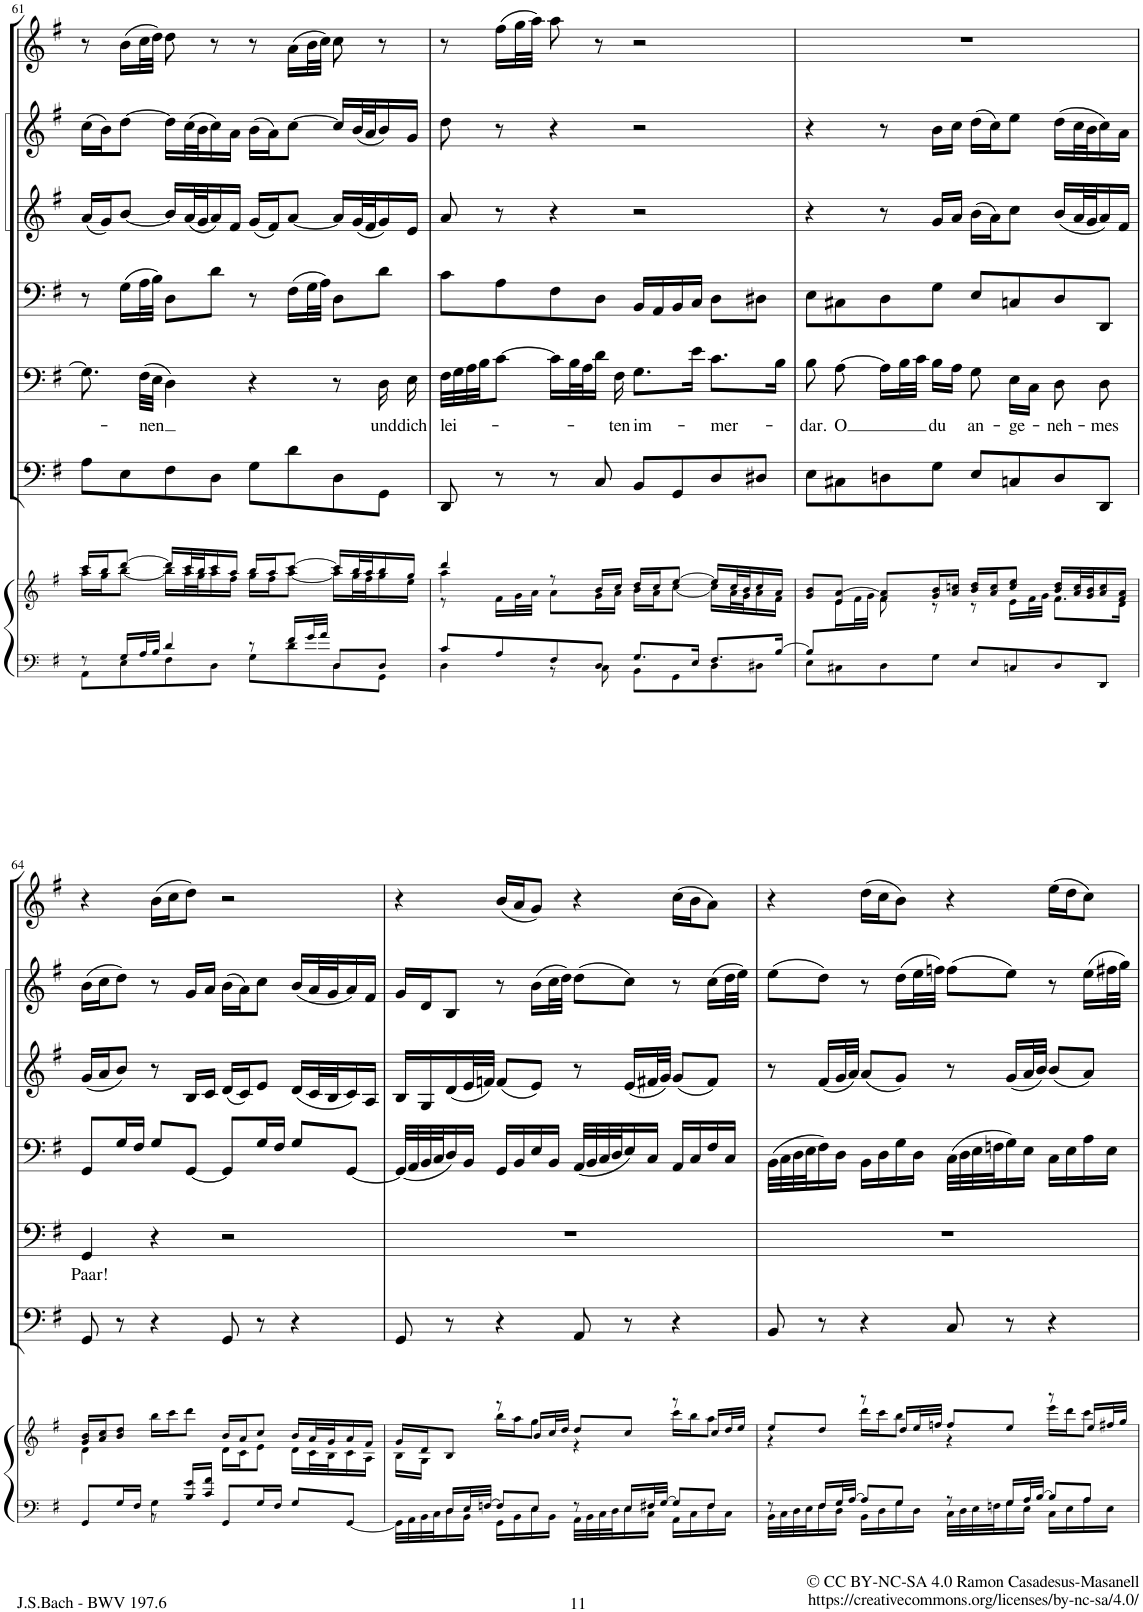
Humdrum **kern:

**kern	**kern	**kern	**kern	**text	**kern	**kern	**kern	**kern
*part7	*part7	*part6	*part5	*part5	*part4	*part3	*part2	*part1
*staff8	*staff7	*staff6	*staff5	*staff5	*staff4	*staff3	*staff2	*staff1
*I"Piano reduction	*	*I"Continuo	*I"Basso	*	*I"Fagotto obligato	*I"Violino II	*I"Violino I	*I"Oboe I
*I'Pno	*	*	*	*	*	*I'Vln	*I'Vln	*I'Ob
!!LO:PB:g=z
*clefF4	*clefG2	*clefF4	*clefF4	*	*clefF4	*clefG2	*clefG2	*clefG2
*k[f#]	*k[f#]	*k[f#]	*k[f#]	*	*k[f#]	*k[f#]	*k[f#]	*k[f#]
*M4/4	*M4/4	*M4/4	*M4/4	*	*M4/4	*M4/4	*M4/4	*M4/4
*met(c)	*met(c)	*met(c)	*met(c)	*	*met(c)	*met(c)	*met(c)	*met(c)
=61	=61	=61	=61	=61	=61	=61	=61	=61
*^	*^	*	*	*	*	*	*	*
8r	8AA\L	16ccc/LL	16aa\LL	8A\L	8.G\]	.	8r	(16a/LL	(16cc\LL	8r
.	.	16bb/J	16gg\J	.	.	.	.	16g/J)	16b\J)	.
16G/LL	8E\	[8ddd/J	[8bb\J	8E\	.	.	(16G\LL	[8b/J	[8dd\J	(16b\LL
!	!	!	!	!	!	!LO:LY:b	!	!	!	!
32A/L	.	.	.	.	(32F#\LLL	-nen	32A\L	.	.	32cc\L
32B/JJJ	.	.	.	.	32E\JJJ	.	32B\JJJ)	.	.	32dd\JJJ)
4d/	8F#\	16ddd/LL]	16bb\LL]	8F#\	4D\)	.	8D\L	16b/LL]	16dd\LL]	8dd\
.	.	32ccc/L	32aa\L	.	.	.	.	(32a/L	(32cc\L	.
.	.	32bb/J	32gg\J	.	.	.	.	32g/J	32b\J	.
.	8D\J	16ccc/	16aa\	8D\J	.	.	8d\J	16a/)	16cc\)	8r
.	.	16aa/JJ	16ff#\JJ	.	.	.	.	16f#/JJ	16a\JJ	.
8r	8G\L	16bb/LL	16gg\LL	8G\L	4r	.	8r	(16g/LL	(16b\LL	8r
.	.	16aa/J	16ff#\J	.	.	.	.	16f#/J)	16a\J)	.
16f#/LL	8d\	[8ccc/J	[8aa\J	8d\	.	.	(16F#\LL	[8a/J	[8cc\J	(16a\LL
32g/L	.	.	.	.	.	.	32G\L	.	.	32b\L
32a/JJJ	.	.	.	.	.	.	32A\JJJ)	.	.	32cc\JJJ)
8D/L	8D\	16ccc/LL]	16aa\LL]	8D\	8r	.	8D\L	16a/LL]	16cc/LL]	8cc\
.	.	32bb/L	32gg\L	.	.	.	.	(32g/L	(32b/L	.
.	.	32aa/J	32ff#\J	.	.	.	.	32f#/J	32a/J	.
!	!	!	!	!	!	!LO:LY:b	!	!	!	!
8D/J	8GG\J	16bb/	16gg\	8GG\J	16D\	und	8d\J	16g/)	16b/)	8r
!	!	!	!	!	!	!LO:LY:b	!	!	!	!
.	.	16gg/JJ	16ee\JJ	.	16E\	dich	.	16e/JJ	16g/JJ	.
=62	=62	=62	=62	=62	=62	=62	=62	=62	=62	=62
*	*	*	*^	*	*	*	*	*	*	*
!	!	!	!	!	!	!	!LO:LY:b	!	!	!	!
8c/L	4D\	4ddd/	4aa\	8r	8DD/	32F#\LLL	lei-	8c\L	8a/	8dd\	8r
.	.	.	.	.	.	32G\	.	.	.	.	.
.	.	.	.	.	.	32A\	.	.	.	.	.
.	.	.	.	.	.	32B\JJ	.	.	.	.	.
8A/	.	.	.	16f#\LL	8r	[8c\J	.	8A\	8r	8r	(16ff#\LL
.	.	.	.	32g\L	.	.	.	.	.	.	32gg\L
.	.	.	.	32a\JJJ	.	.	.	.	.	.	32aa\JJJ)
8F#/	8r	8r	8a\L	4ryy	8r	16c\LL]	.	8F#\	4r	4r	8aa\
.	.	.	.	.	.	32B\L	.	.	.	.	.
.	.	.	.	.	.	32A\J	.	.	.	.	.
8D/J	8C\	16b/LL	16g\L	.	8C/	16d\JJ	.	8D\J	.	.	8r
!	!	!	!	!	!	!	!LO:LY:b	!	!	!	!
.	.	16cc/JJ	16a\JJ	.	.	16F#\	-ten	.	.	.	.
!	!	!	!	!	!	!	!LO:LY:b	!	!	!	!
8.G/L	8BB\L	16dd/LL	16b\LL	2ryy	8BB/L	8.G\L	im-	16BB/LL	2r	2r	2r
.	.	16cc/J	16a\J	.	.	.	.	16AA/	.	.	.
.	8GG\	[8ee/J	[8cc\J	.	8GG/	.	.	16BB/	.	.	.
16E/Jk	.	.	.	.	.	16e\Jk	.	16C/JJ	.	.	.
!	!	!	!	!	!	!	!LO:LY:b	!	!	!	!
8.F#/L	8D\	16ee/LL]	16cc\LL]	.	8D/	8.c\L	-mer-	8D\L	.	.	.
.	.	32cc/L	32a\L	.	.	.	.	.	.	.	.
.	.	32b/J	32g\J	.	.	.	.	.	.	.	.
.	8D#X\J	16cc/	16a\	.	8D#X/J	.	.	8D#X\J	.	.	.
[16B/Jk	.	16a/JJ	16f#\JJ	.	.	16B\Jk	.	.	.	.	.
*	*	*	*v	*v	*	*	*	*	*	*	*
=63	=63	=63	=63	=63	=63	=63	=63	=63	=63	=63
!	!	!	!	!	!	!LO:LY:b	!	!	!	!
8B/L]	8E\L	8g/ 8b/L	8ryy	8E\L	8B\	-dar.	8E\L	4r	4r	1r
!	!	!	!	!	!	!LO:LY:b	!	!	!	!
2..ryy	8C#X\	8e/ [8a/J	16e\L	8C#X\	[8A\	O	8C#X\	.	.	.
.	.	.	32f#\L	.	.	.	.	.	.	.
.	.	.	32g\JJJ	.	.	.	.	.	.	.
.	8D\	8f#/ 8a/]L	8f#\	8Dn\	16A\LL]	.	8D\	8r	8r	.
.	.	.	.	.	32B\L	.	.	.	.	.
.	.	.	.	.	32c\JJJ	.	.	.	.	.
!	!	!	!	!	!	!LO:LY:b	!	!	!	!
.	8G\J	16g/ 16b/L	8r	8G\J	16B\LL	du	8G\J	16g/LL	16b\LL	.
.	.	16a/ 16ccn/JJ	.	.	16A\JJ	.	.	16a/JJ	16cc\JJ	.
!	!	!	!	!	!	!LO:LY:b	!	!	!	!
.	8E/L	16b/ 16dd/LL	8r	8E/L	8G\	an-	8E/L	(16b\LL	(16dd\LL	.
.	.	16a/ 16cc/J	.	.	.	.	.	16a\J)	16cc\J)	.
!	!	!	!	!	!	!LO:LY:b	!	!	!	!
.	8Cn/	8cc/ 8ee/J	16e\LL	8Cn/	16E\LL	-ge-	8Cn/	8cc\J	8ee\J	.
.	.	.	32f#\L	.	16C\JJ	.	.	.	.	.
.	.	.	32g\JJJ	.	.	.	.	.	.	.
!	!	!	!	!	!	!LO:LY:b	!	!	!	!
.	8D/	16b/ 16dd/LL	8.f#\L	8D/	8D\	-neh-	8D/	(16b/LL	(16dd\LL	.
.	.	32a/ 32cc/L	.	.	.	.	.	32a/L	32cc\L	.
.	.	32g/ 32b/J	.	.	.	.	.	32g/J	32b\J	.
!	!	!	!	!	!	!LO:LY:b	!	!	!	!
.	8DD/J	16a/ 16cc/	.	8DD/J	8D\	-mes	8DD/J	16a/)	16cc\)	.
.	.	16f#/ 16a/JJ	16d\Jk	.	.	.	.	16f#/JJ	16a\JJ	.
!!LO:LB:g=z
=64	=64	=64	=64	=64	=64	=64	=64	=64	=64	=64
!	!	!	!	!	!	!LO:LY:b	!	!	!	!
4.ryy	8GG/L	16g/ 16b/LL	4d\	8GG/	4GG/	Paar!	8GG/L	(16g/LL	(16b\LL	4r
.	.	16a/ 16cc/J	.	.	.	.	.	16a/J	16cc\J	.
.	16G/L	8b/ 8dd/J	.	8r	.	.	16G/L	8b/J)	8dd\J)	.
.	16F#/JJ	.	.	.	.	.	16F#/JJ	.	.	.
.	4G\	16bb\LL	8r	4r	4r	.	8G/L	8r	8r	(16b\LL
.	.	16ccc\J	.	.	.	.	.	.	.	16cc\J
16B/ 16g/LL	.	8ddd\J	8ryy	.	.	.	[8GG/J	16B/LL	16g/LL	8dd\J)
16c/ 16a/JJ	.	.	.	.	.	.	.	16c/JJ	16a/JJ	.
2ryy	8GG/L	16b/LL	16d\LL	8GG/	2r	.	8GG/L]	(16d/LL	(16b\LL	2r
.	.	16a/J	16c\J	.	.	.	.	16c/J)	16a\J)	.
.	16G/L	8cc/J	8e\J	8r	.	.	16G/L	8e/J	8cc\J	.
.	16F#/JJ	.	.	.	.	.	16F#/JJ	.	.	.
.	8G/L	16b/LL	16d\LL	4r	.	.	8G/L	(16d/LL	(16b/LL	.
.	.	32a/L	32c\L	.	.	.	.	32c/L	32a/L	.
.	.	32g/J	32B\J	.	.	.	.	32B/J	32g/J	.
.	[<8GG/J	16a/	16c\	.	.	.	[8GG/J	16c/)	16a/)	.
.	.	16f#/JJ	16A\JJ	.	.	.	.	16A/JJ	16f#/JJ	.
=65	=65	=65	=65	=65	=65	=65	=65	=65	=65	=65
8ryy	32GG\LLL]	16g/LL	16B\LL	8GG/	1r	.	(32GG/LLL]	16B/LL	16g/LL	4r
.	32AA\	.	.	.	.	.	32AA/	.	.	.
.	32BB\	16d/J	16G\JJ	.	.	.	32BB/	16G/	16d/J	.
.	32C\J	.	.	.	.	.	32C/J	.	.	.
16D/LL	16D\	8B/J	8ryy	8r	.	.	16D/)	(16d/	8B/J	.
32E/L	16BB\JJ	.	.	.	.	.	16BB/JJ	32e/L	.	.
[32Fn/JJJ	.	.	.	.	.	.	.	32fn/JJJ)	.	.
8F/L]	16GG\LL	8r	16bb\LL	4r	.	.	16GG/LL	(8f/L	8r	(16b/LL
.	16BB\	.	16aa\J	.	.	.	16BB/	.	.	16a/J
8E/J	16E\	16b/LL	8gg\J	.	.	.	16E/	8e/J)	(16b\LL	8g/J)
.	16BB\JJ	32cc/L	.	.	.	.	16BB/JJ	.	32cc\L	.
.	.	32dd/JJJ	.	.	.	.	.	.	32dd\JJJ)	.
8r	32AA\LLL	8dd/L	4r	8AA/	.	.	(32AA/LLL	8r	(8dd\L	4r
.	32BB\	.	.	.	.	.	32BB/	.	.	.
.	32C\	.	.	.	.	.	32C/	.	.	.
.	32D\J	.	.	.	.	.	32D/J	.	.	.
16E/LL	16E\	8cc/J	.	8r	.	.	16E/)	(16e/LL	8cc\J)	.
32F#X/L	16C\JJ	.	.	.	.	.	16C/JJ	32f#X/L	.	.
[32G/JJJ	.	.	.	.	.	.	.	32g/JJJ)	.	.
8G/L]	16AA\LL	8r	16ccc\LL	4r	.	.	16AA/LL	(8g/L	8r	(16cc\LL
.	16C\	.	16bb\J	.	.	.	16C/	.	.	16b\J
8F#/J	16F#\	16cc/LL	8aa\J	.	.	.	16F#/	8f#/J)	(16cc\LL	8a\J)
.	16C\JJ	32dd/L	.	.	.	.	16C/JJ	.	32dd\L	.
.	.	32ee/JJJ	.	.	.	.	.	.	32ee\JJJ)	.
=66	=66	=66	=66	=66	=66	=66	=66	=66	=66	=66
8r	32BB\LLL	8ee/L	4r	8BB/	1r	.	(32BB\LLL	8r	(8ee\L	4r
.	32C\	.	.	.	.	.	32C\	.	.	.
.	32D\	.	.	.	.	.	32D\	.	.	.
.	32E\J	.	.	.	.	.	32E\J	.	.	.
16F#/LL	16F#\	8dd/J	.	8r	.	.	16F#\)	(16f#/LL	8dd\J)	.
32G/L	16D\JJ	.	.	.	.	.	16D\JJ	32g/L	.	.
[32A/JJJ	.	.	.	.	.	.	.	32a/JJJ)	.	.
8A/L]	16BB\LL	8r	16ddd\LL	4r	.	.	16BB\LL	(8a/L	8r	(16dd\LL
.	16D\	.	16ccc\J	.	.	.	16D\	.	.	16cc\J
8G/J	16G\	16dd/LL	8bb\J	.	.	.	16G\	8g/J)	(16dd\LL	8b\J)
.	16D\JJ	32ee/L	.	.	.	.	16D\JJ	.	32ee\L	.
.	.	32ffn/JJJ	.	.	.	.	.	.	32ffn\JJJ)	.
8r	32C\LLL	8ff/L	4r	8C/	.	.	(32C\LLL	8r	(8ff\L	4r
.	32D\	.	.	.	.	.	32D\	.	.	.
.	32E\	.	.	.	.	.	32E\	.	.	.
.	32Fn\J	.	.	.	.	.	32Fn\J	.	.	.
16G/LL	16G\	8ee/J	.	8r	.	.	16G\)	(16g/LL	8ee\J)	.
32A/L	16E\JJ	.	.	.	.	.	16E\JJ	32a/L	.	.
[32B/JJJ	.	.	.	.	.	.	.	32b/JJJ)	.	.
8B/L]	16C\LL	8r	16eee\LL	4r	.	.	16C\LL	(8b/L	8r	(16ee\LL
.	16E\	.	16ddd\J	.	.	.	16E\	.	.	16dd\J
8A/J	16A\	16ee/LL	8ccc\J	.	.	.	16A\	8a/J)	(16ee\LL	8cc\J)
.	16E\JJ	32ff#X/L	.	.	.	.	16E\JJ	.	32ff#X\L	.
.	.	32gg/JJJ	.	.	.	.	.	.	32gg\JJJ)	.
*v	*v	*	*	*	*	*	*	*	*	*
*	*v	*v	*	*	*	*	*	*	*
=	=	=	=	=	=	=	=	=
*-	*-	*-	*-	*-	*-	*-	*-	*-
